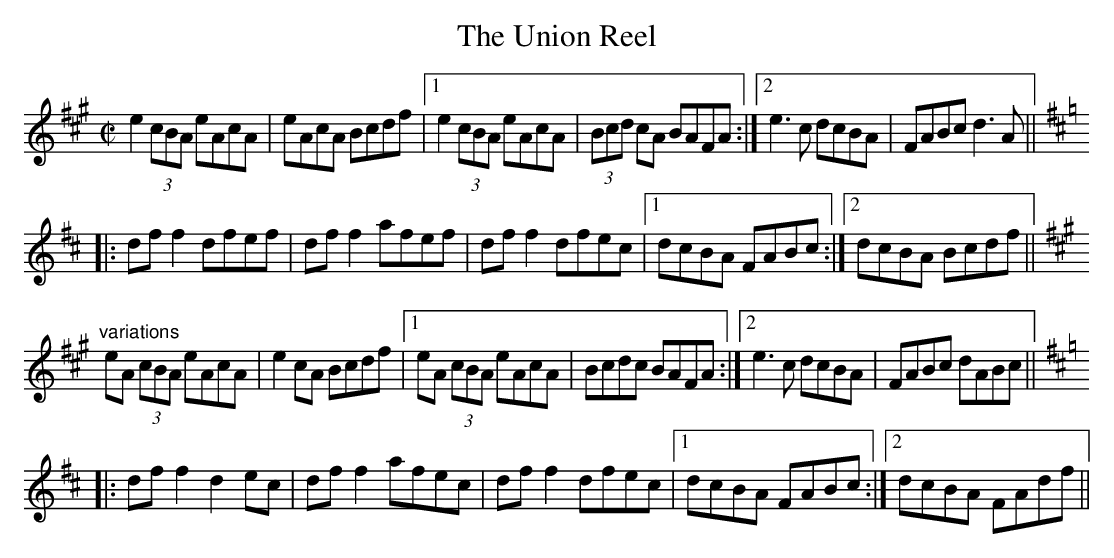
X:1
T:Union Reel, The
M:C|
K:A
e2 (3cBA eAcA|eAcA Bcdf|1 e2 (3cBA eAcA|(3Bcd cA BAFA:|2 e3c dcBA|FABc d3A||
K:D
|:dff2 dfef|dff2 afef|dff2 dfec|1 dcBA FABc:|2 dcBA Bcdf||
K:A
"variations"
eA (3cBA eAcA|e2cA Bcdf|1 eA (3cBA eAcA|Bcdc BAFA:|2 e3c dcBA|FABc dABc||
K:D
|:dff2 d2ec|dff2 afec|dff2 dfec|1 dcBA FABc:|2 dcBA FAdf||
